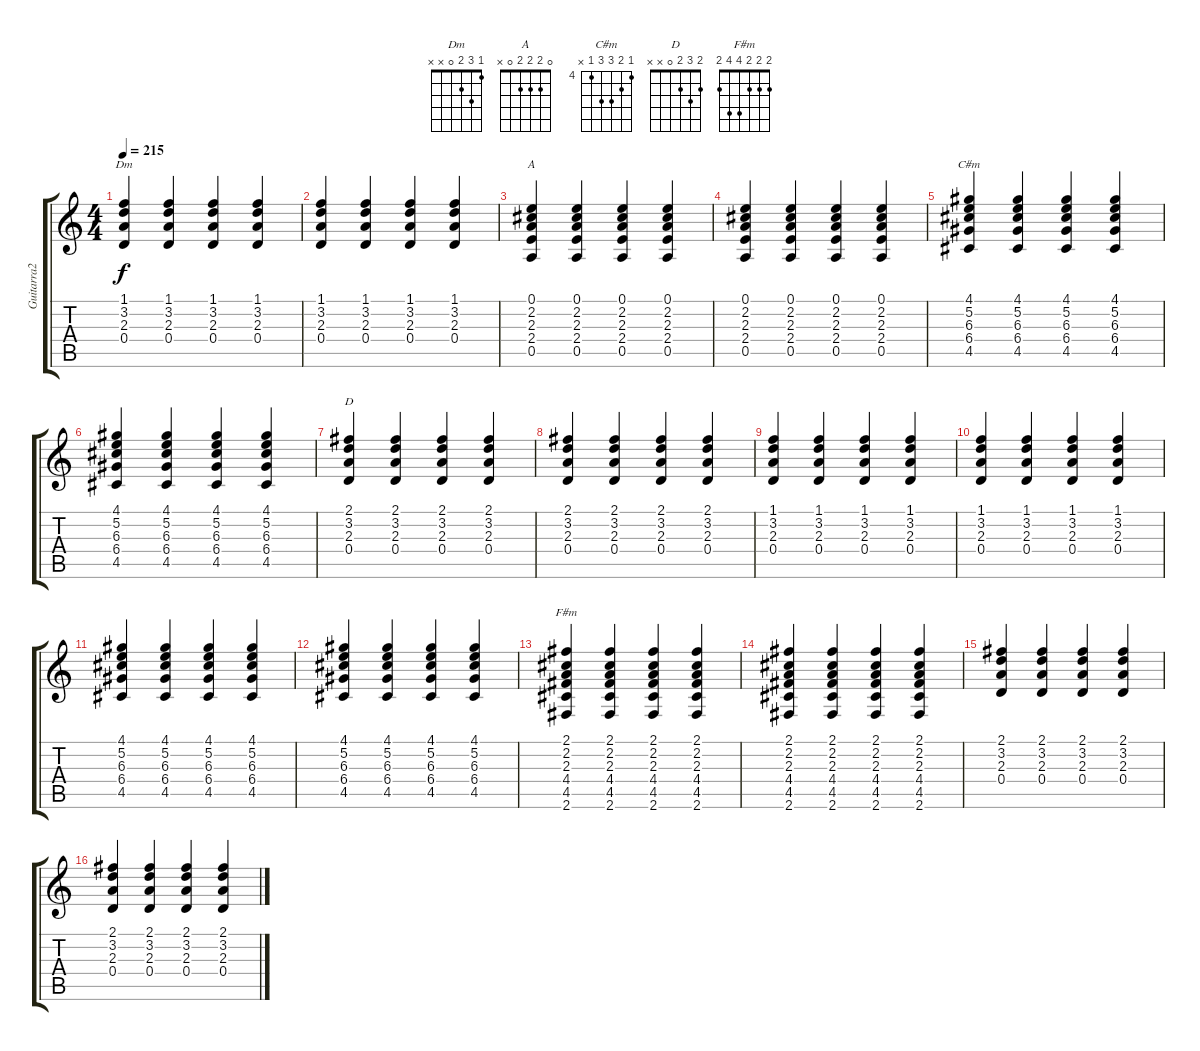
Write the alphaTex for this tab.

\track ("Guitarra2" "Guitarra2") {instrument acousticguitarnylon}
\staff {score tabs}
\tuning (E4 B3 G3 D3 A2 E2) {hide}
\chord ("Dm" 1 3 2 0 x x)
\chord ("A" 0 2 2 2 0 x)
\chord ("C#m" 4 5 6 6 4 x) {firstfret 4}
\chord ("D" 2 3 2 0 x x)
\chord ("F#m" 2 2 2 4 4 2)
\ts (4 4)
\tempo 215
\clef g2
\ks c
(1.1 3.2 2.3 0.4).4{ch "Dm" dy f} (1.1 3.2 2.3 0.4).4 (1.1 3.2 2.3 0.4).4 (1.1 3.2 2.3 0.4).4 |
(1.1 3.2 2.3 0.4).4 (1.1 3.2 2.3 0.4).4 (1.1 3.2 2.3 0.4).4 (1.1 3.2 2.3 0.4).4 |
(0.1 2.2 2.3 2.4 0.5).4{ch "A"} (0.1 2.2 2.3 2.4 0.5).4 (0.1 2.2 2.3 2.4 0.5).4 (0.1 2.2 2.3 2.4 0.5).4 |
(0.1 2.2 2.3 2.4 0.5).4 (0.1 2.2 2.3 2.4 0.5).4 (0.1 2.2 2.3 2.4 0.5).4 (0.1 2.2 2.3 2.4 0.5).4 |
(4.1 5.2 6.3 6.4 4.5).4{ch "C#m"} (4.1 5.2 6.3 6.4 4.5).4 (4.1 5.2 6.3 6.4 4.5).4 (4.1 5.2 6.3 6.4 4.5).4 |
(4.1 5.2 6.3 6.4 4.5).4 (4.1 5.2 6.3 6.4 4.5).4 (4.1 5.2 6.3 6.4 4.5).4 (4.1 5.2 6.3 6.4 4.5).4 |
(2.1 3.2 2.3 0.4).4{ch "D"} (2.1 3.2 2.3 0.4).4 (2.1 3.2 2.3 0.4).4 (2.1 3.2 2.3 0.4).4 |
(2.1 3.2 2.3 0.4).4 (2.1 3.2 2.3 0.4).4 (2.1 3.2 2.3 0.4).4 (2.1 3.2 2.3 0.4).4 |
(1.1 3.2 2.3 0.4).4 (1.1 3.2 2.3 0.4).4 (1.1 3.2 2.3 0.4).4 (1.1 3.2 2.3 0.4).4 |
(1.1 3.2 2.3 0.4).4 (1.1 3.2 2.3 0.4).4 (1.1 3.2 2.3 0.4).4 (1.1 3.2 2.3 0.4).4 |
(4.1 5.2 6.3 6.4 4.5).4 (4.1 5.2 6.3 6.4 4.5).4 (4.1 5.2 6.3 6.4 4.5).4 (4.1 5.2 6.3 6.4 4.5).4 |
(4.1 5.2 6.3 6.4 4.5).4 (4.1 5.2 6.3 6.4 4.5).4 (4.1 5.2 6.3 6.4 4.5).4 (4.1 5.2 6.3 6.4 4.5).4 |
(2.1 2.2 2.3 4.4 4.5 2.6).4{ch "F#m"} (2.1 2.2 2.3 4.4 4.5 2.6).4 (2.1 2.2 2.3 4.4 4.5 2.6).4 (2.1 2.2 2.3 4.4 4.5 2.6).4 |
(2.1 2.2 2.3 4.4 4.5 2.6).4 (2.1 2.2 2.3 4.4 4.5 2.6).4 (2.1 2.2 2.3 4.4 4.5 2.6).4 (2.1 2.2 2.3 4.4 4.5 2.6).4 |
(2.1 3.2 2.3 0.4).4 (2.1 3.2 2.3 0.4).4 (2.1 3.2 2.3 0.4).4 (2.1 3.2 2.3 0.4).4 |
(2.1 3.2 2.3 0.4).4 (2.1 3.2 2.3 0.4).4 (2.1 3.2 2.3 0.4).4 (2.1 3.2 2.3 0.4).4
